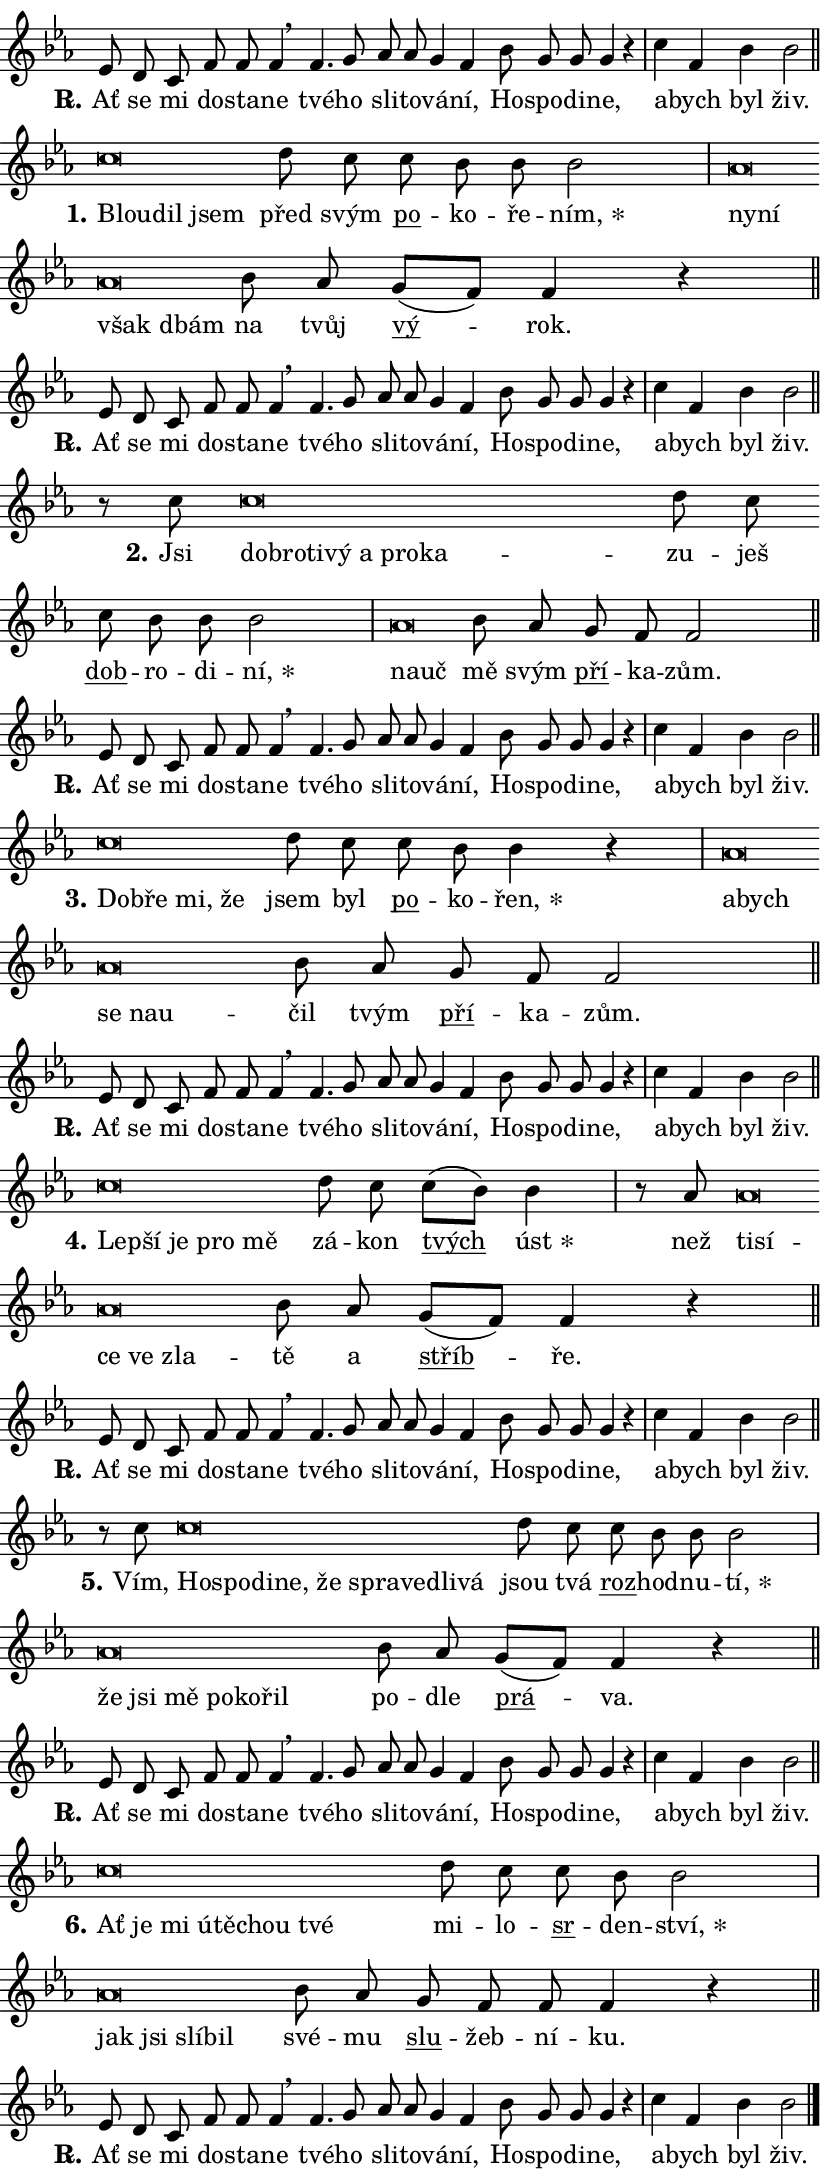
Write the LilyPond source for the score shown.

\version "2.24.0"
\header { tagline = "" }
\paper {
  indent = 0\cm
  top-margin = 0\cm
  right-margin = 0.13\cm % to fit lyric hyphens
  bottom-margin = 0\cm
  left-margin = 0\cm
  paper-width = 14\cm
  page-breaking = #ly:one-page-breaking
  system-system-spacing.basic-distance = #11
  score-system-spacing.basic-distance = #11
  ragged-last = ##f
}


%% Author: Thomas Morley
%% https://lists.gnu.org/archive/html/lilypond-user/2020-05/msg00002.html
#(define (line-position grob)
"Returns position of @var[grob} in current system:
   @code{'start}, if at first time-step
   @code{'end}, if at last time-step
   @code{'middle} otherwise
"
  (let* ((col (ly:item-get-column grob))
         (ln (ly:grob-object col 'left-neighbor))
         (rn (ly:grob-object col 'right-neighbor))
         (col-to-check-left (if (ly:grob? ln) ln col))
         (col-to-check-right (if (ly:grob? rn) rn col))
         (break-dir-left
           (and
             (ly:grob-property col-to-check-left 'non-musical #f)
             (ly:item-break-dir col-to-check-left)))
         (break-dir-right
           (and
             (ly:grob-property col-to-check-right 'non-musical #f)
             (ly:item-break-dir col-to-check-right))))
        (cond ((eqv? 1 break-dir-left) 'start)
              ((eqv? -1 break-dir-right) 'end)
              (else 'middle))))

#(define (tranparent-at-line-position vctor)
  (lambda (grob)
  "Relying on @code{line-position} select the relevant enry from @var{vctor}.
Used to determine transparency,"
    (case (line-position grob)
      ((end) (not (vector-ref vctor 0)))
      ((middle) (not (vector-ref vctor 1)))
      ((start) (not (vector-ref vctor 2))))))

noteHeadBreakVisibility =
#(define-music-function (break-visibility)(vector?)
"Makes @code{NoteHead}s transparent relying on @var{break-visibility}"
#{
  \override NoteHead.transparent =
    #(tranparent-at-line-position break-visibility)
#})

#(define delete-ledgers-for-transparent-note-heads
  (lambda (grob)
    "Reads whether a @code{NoteHead} is transparent.
If so this @code{NoteHead} is removed from @code{'note-heads} from
@var{grob}, which is supposed to be @code{LedgerLineSpanner}.
As a result ledgers are not printed for this @code{NoteHead}"
    (let* ((nhds-array (ly:grob-object grob 'note-heads))
           (nhds-list
             (if (ly:grob-array? nhds-array)
                 (ly:grob-array->list nhds-array)
                 '()))
           ;; Relies on the transparent-property being done before
           ;; Staff.LedgerLineSpanner.after-line-breaking is executed.
           ;; This is fragile ...
           (to-keep
             (remove
               (lambda (nhd)
                 (ly:grob-property nhd 'transparent #f))
               nhds-list)))
      ;; TODO find a better method to iterate over grob-arrays, similiar
      ;; to filter/remove etc for lists
      ;; For now rebuilt from scratch
      (set! (ly:grob-object grob 'note-heads)  '())
      (for-each
        (lambda (nhd)
          (ly:pointer-group-interface::add-grob grob 'note-heads nhd))
        to-keep))))

squashNotes = {
  \override NoteHead.X-extent = #'(-0.2 . 0.2)
  \override NoteHead.Y-extent = #'(-0.75 . 0)
  \override NoteHead.stencil =
    #(lambda (grob)
       (let ((pos (ly:grob-property grob 'staff-position)))
         (begin
           (if (< pos -7) (display "ERROR: Lower brevis then expected\n") (display ""))
           (if (<= pos -6) ly:text-interface::print ly:note-head::print))))
}
unSquashNotes = {
  \revert NoteHead.X-extent
  \revert NoteHead.Y-extent
  \revert NoteHead.stencil
}

hideNotes = \noteHeadBreakVisibility #begin-of-line-visible
unHideNotes = \noteHeadBreakVisibility #all-visible

% work-around for resetting accidentals
% https://lilypond.org/doc/v2.23/Documentation/notation/displaying-rhythms#unmetered-music
cadenzaMeasure = {
  \cadenzaOff
  \partial 1024 s1024
  \cadenzaOn
}

#(define-markup-command (accent layout props text) (markup?)
  "Underline accented syllable"
  (interpret-markup layout props
    #{\markup \override #'(offset . 4.3) \underline { #text }#}))

responsum = \markup \concat {
  "R" \hspace #-1.05 \path #0.1 #'((moveto 0 0.07) (lineto 0.9 0.8)) \hspace #0.05 "."
}

spaceSize = #0.6828661417322834 % exact space size for TeX Gyre Schola

\layout {
  \context {
    \Staff
    \remove "Time_signature_engraver"
    \override LedgerLineSpanner.after-line-breaking = #delete-ledgers-for-transparent-note-heads
  }
  \context {
    \Lyrics {
      \override LyricSpace.minimum-distance = \spaceSize
      \override LyricText.font-name = #"TeX Gyre Schola"
      \override LyricText.font-size = 1
      \override StanzaNumber.font-name = #"TeX Gyre Schola Bold"
      \override StanzaNumber.font-size = 1
    }
  }
  \context {
    \Score 
    \override NoteHead.text =
      #(lambda (grob) 
        (let ((pos (ly:grob-property grob 'staff-position)))
          #{\markup {
            \combine
              \halign #-0.55 \raise #(if (= pos -6) 0 0.5) \override #'(thickness . 2) \draw-line #'(3.2 . 0)
              \musicglyph "noteheads.sM1"
          }#}))
  }
}

% magnetic-lyrics.ily
%
%   written by
%     Jean Abou Samra <jean@abou-samra.fr>
%     Werner Lemberg <wl@gnu.org>
%
%   adapted by
%     Jiri Hon <jiri.hon@gmail.com>
%
% Version 2022-Apr-15

% https://www.mail-archive.com/lilypond-user@gnu.org/msg149350.html

#(define (Left_hyphen_pointer_engraver context)
   "Collect syllable-hyphen-syllable occurrences in lyrics and store
them in properties.  This engraver only looks to the left.  For
example, if the lyrics input is @code{foo -- bar}, it does the
following.

@itemize @bullet
@item
Set the @code{text} property of the @code{LyricHyphen} grob between
@q{foo} and @q{bar} to @code{foo}.

@item
Set the @code{left-hyphen} property of the @code{LyricText} grob with
text @q{foo} to the @code{LyricHyphen} grob between @q{foo} and
@q{bar}.
@end itemize

Use this auxiliary engraver in combination with the
@code{lyric-@/text::@/apply-@/magnetic-@/offset!} hook."
   (let ((hyphen #f)
         (text #f))
     (make-engraver
      (acknowledgers
       ((lyric-syllable-interface engraver grob source-engraver)
        (set! text grob)))
      (end-acknowledgers
       ((lyric-hyphen-interface engraver grob source-engraver)
        ;(when (not (grob::has-interface grob 'lyric-space-interface))
          (set! hyphen grob)));)
      ((stop-translation-timestep engraver)
       (when (and text hyphen)
         (ly:grob-set-object! text 'left-hyphen hyphen))
       (set! text #f)
       (set! hyphen #f)))))

#(define (lyric-text::apply-magnetic-offset! grob)
   "If the space between two syllables is less than the value in
property @code{LyricText@/.details@/.squash-threshold}, move the right
syllable to the left so that it gets concatenated with the left
syllable.

Use this function as a hook for
@code{LyricText@/.after-@/line-@/breaking} if the
@code{Left_@/hyphen_@/pointer_@/engraver} is active."
   (let ((hyphen (ly:grob-object grob 'left-hyphen #f)))
     (when hyphen
       (let ((left-text (ly:spanner-bound hyphen LEFT)))
         (when (grob::has-interface left-text 'lyric-syllable-interface)
           (let* ((common (ly:grob-common-refpoint grob left-text X))
                  (this-x-ext (ly:grob-extent grob common X))
                  (left-x-ext
                   (begin
                     ;; Trigger magnetism for left-text.
                     (ly:grob-property left-text 'after-line-breaking)
                     (ly:grob-extent left-text common X)))
                  ;; `delta` is the gap width between two syllables.
                  (delta (- (interval-start this-x-ext)
                            (interval-end left-x-ext)))
                  (details (ly:grob-property grob 'details))
                  (threshold (assoc-get 'squash-threshold details 0.2)))
             (when (< delta threshold)
               (let* (;; We have to manipulate the input text so that
                      ;; ligatures crossing syllable boundaries are not
                      ;; disabled.  For languages based on the Latin
                      ;; script this is essentially a beautification.
                      ;; However, for non-Western scripts it can be a
                      ;; necessity.
                      (lt (ly:grob-property left-text 'text))
                      (rt (ly:grob-property grob 'text))
                      (is-space (grob::has-interface hyphen 'lyric-space-interface))
                      (space (if is-space " " ""))
                      (extra-delta (if is-space spaceSize 0))
                      ;; Append new syllable.
                      (ltrt-space (if (and (string? lt) (string? rt))
                                (string-append lt space rt)
                                (make-concat-markup (list lt space rt))))
                      ;; Right-align `ltrt` to the right side.
                      (ltrt-space-markup (grob-interpret-markup
                               grob
                               (make-translate-markup
                                (cons (interval-length this-x-ext) 0)
                                (make-right-align-markup ltrt-space)))))
                 (begin
                   ;; Don't print `left-text`.
                   (ly:grob-set-property! left-text 'stencil #f)
                   ;; Set text and stencil (which holds all collected
                   ;; syllables so far) and shift it to the left.
                   (ly:grob-set-property! grob 'text ltrt-space)
                   (ly:grob-set-property! grob 'stencil ltrt-space-markup)
                   (ly:grob-translate-axis! grob (- (- delta extra-delta)) X))))))))))


#(define (lyric-hyphen::displace-bounds-first grob)
   ;; Make very sure this callback isn't triggered too early.
   (let ((left (ly:spanner-bound grob LEFT))
         (right (ly:spanner-bound grob RIGHT)))
     (ly:grob-property left 'after-line-breaking)
     (ly:grob-property right 'after-line-breaking)
     (ly:lyric-hyphen::print grob)))

squashThreshold = #0.4

\layout {
  \context {
    \Lyrics
    \consists #Left_hyphen_pointer_engraver
    \override LyricText.after-line-breaking =
      #lyric-text::apply-magnetic-offset!
    \override LyricHyphen.stencil = #lyric-hyphen::displace-bounds-first
    \override LyricText.details.squash-threshold = \squashThreshold
    \override LyricHyphen.minimum-distance = 0
    \override LyricHyphen.minimum-length = \squashThreshold
  }
}

squashText = \override LyricText.details.squash-threshold = 9999
unSquashText = \override LyricText.details.squash-threshold = \squashThreshold

leftText = \override LyricText.self-alignment-X = #LEFT
unLeftText = \revert LyricText.self-alignment-X

starOffset = #(lambda (grob) 
                (let ((x_offset (ly:self-alignment-interface::aligned-on-x-parent grob)))
                  (if (= x_offset 0) 0 (+ x_offset 1.2))))

star = #(define-music-function (syllable)(string?)
"Append star separator at the end of a syllable"
#{
  \once \override LyricText.X-offset = #starOffset
  \lyricmode { \markup {
    #syllable
    \override #'((font-name . "TeX Gyre Schola Bold")) \hspace #0.2 \lower #0.65 \larger "*"
  } }
#})

starAccent = #(define-music-function (syllable)(string?)
"Append star separator at the end of a syllable and make accent"
#{
  \once \override LyricText.X-offset = #starOffset
  \lyricmode { \markup {
    \accent #syllable
    \override #'((font-name . "TeX Gyre Schola Bold")) \hspace #0.2 \lower #0.65 \larger "*"
  } }
#})

breath = #(define-music-function (syllable)(string?)
"Append breathing indicator at the end of a syllable"
#{
  \lyricmode { \markup { #syllable "+" } }
#})

optionalBreath = #(define-music-function (syllable)(string?)
"Append optional breathing indicator at the end of a syllable"
#{
  \lyricmode { \markup { #syllable "(+)" } }
#})


\score {
    <<
        \new Voice = "melody" { \cadenzaOn \key es \major \relative { es'8 d c f f f4 \breathe \bar "" f4. g8 \bar "" as as \bar "" g4 f \bar "" bes8 g g g4 r \cadenzaMeasure \bar "|" c f, bes bes2 \cadenzaMeasure \bar "||" \break } }
        \new Lyrics \lyricsto "melody" { \lyricmode { \set stanza = \responsum
Ať se mi do -- sta -- ne tvé -- ho sli -- to -- vá -- ní, Ho -- spo -- di -- ne, a -- bych byl živ. } }
    >>
    \layout {}
}

\score {
    <<
        \new Voice = "melody" { \cadenzaOn \key es \major \relative { \squashNotes c''\breve*1/16 \hideNotes \breve*1/16 \breve*1/16 \bar "" \unHideNotes \unSquashNotes d8 c \bar "" c bes bes bes2 \cadenzaMeasure \bar "|" \squashNotes as\breve*1/16 \hideNotes \breve*1/16 \bar "" \breve*1/16 \breve*1/16 \bar "" \unHideNotes \unSquashNotes bes8 as \bar "" g[( f)] f4 r \cadenzaMeasure \bar "||" \break } }
        \new Lyrics \lyricsto "melody" { \lyricmode { \set stanza = "1."
\leftText Blou -- \squashText dil jsem \unLeftText \unSquashText před svým \markup \accent po -- ko -- ře -- \star ním, \leftText ny -- \squashText ní však dbám \unLeftText \unSquashText na tvůj \markup \accent vý -- rok. } }
    >>
    \layout {}
}

\score {
    <<
        \new Voice = "melody" { \cadenzaOn \key es \major \relative { es'8 d c f f f4 \breathe \bar "" f4. g8 \bar "" as as \bar "" g4 f \bar "" bes8 g g g4 r \cadenzaMeasure \bar "|" c f, bes bes2 \cadenzaMeasure \bar "||" \break } }
        \new Lyrics \lyricsto "melody" { \lyricmode { \set stanza = \responsum
Ať se mi do -- sta -- ne tvé -- ho sli -- to -- vá -- ní, Ho -- spo -- di -- ne, a -- bych byl živ. } }
    >>
    \layout {}
}

\score {
    <<
        \new Voice = "melody" { \cadenzaOn \key es \major \relative { r8 c''8 \squashNotes c\breve*1/16 \hideNotes \breve*1/16 \bar "" \breve*1/16 \bar "" \breve*1/16 \bar "" \breve*1/16 \bar "" \breve*1/16 \breve*1/16 \bar "" \unHideNotes \unSquashNotes d8 c \bar "" c bes bes bes2 \cadenzaMeasure \bar "|" \squashNotes as\breve*1/16 \hideNotes \breve*1/16 \bar "" \unHideNotes \unSquashNotes bes8 as \bar "" g f f2 \cadenzaMeasure \bar "||" \break } }
        \new Lyrics \lyricsto "melody" { \lyricmode { \set stanza = "2."
Jsi \leftText dob -- \squashText ro -- ti -- vý a pro -- ka -- \unLeftText \unSquashText zu -- ješ \markup \accent dob -- ro -- di -- \star ní, \leftText na -- \squashText uč \unLeftText \unSquashText mě svým \markup \accent pří -- ka -- zům. } }
    >>
    \layout {}
}

\score {
    <<
        \new Voice = "melody" { \cadenzaOn \key es \major \relative { es'8 d c f f f4 \breathe \bar "" f4. g8 \bar "" as as \bar "" g4 f \bar "" bes8 g g g4 r \cadenzaMeasure \bar "|" c f, bes bes2 \cadenzaMeasure \bar "||" \break } }
        \new Lyrics \lyricsto "melody" { \lyricmode { \set stanza = \responsum
Ať se mi do -- sta -- ne tvé -- ho sli -- to -- vá -- ní, Ho -- spo -- di -- ne, a -- bych byl živ. } }
    >>
    \layout {}
}

\score {
    <<
        \new Voice = "melody" { \cadenzaOn \key es \major \relative { \squashNotes c''\breve*1/16 \hideNotes \breve*1/16 \bar "" \breve*1/16 \breve*1/16 \bar "" \unHideNotes \unSquashNotes d8 c \bar "" c bes bes4 r \cadenzaMeasure \bar "|" \squashNotes as\breve*1/16 \hideNotes \breve*1/16 \bar "" \breve*1/16 \bar "" \breve*1/16 \breve*1/16 \bar "" \unHideNotes \unSquashNotes bes8 as \bar "" g f f2 \cadenzaMeasure \bar "||" \break } }
        \new Lyrics \lyricsto "melody" { \lyricmode { \set stanza = "3."
\leftText Dob -- \squashText ře mi, že \unLeftText \unSquashText jsem byl \markup \accent po -- ko -- \star řen, \leftText a -- \squashText bych se na -- u -- \unLeftText \unSquashText čil tvým \markup \accent pří -- ka -- zům. } }
    >>
    \layout {}
}

\score {
    <<
        \new Voice = "melody" { \cadenzaOn \key es \major \relative { es'8 d c f f f4 \breathe \bar "" f4. g8 \bar "" as as \bar "" g4 f \bar "" bes8 g g g4 r \cadenzaMeasure \bar "|" c f, bes bes2 \cadenzaMeasure \bar "||" \break } }
        \new Lyrics \lyricsto "melody" { \lyricmode { \set stanza = \responsum
Ať se mi do -- sta -- ne tvé -- ho sli -- to -- vá -- ní, Ho -- spo -- di -- ne, a -- bych byl živ. } }
    >>
    \layout {}
}

\score {
    <<
        \new Voice = "melody" { \cadenzaOn \key es \major \relative { \squashNotes c''\breve*1/16 \hideNotes \breve*1/16 \bar "" \breve*1/16 \bar "" \breve*1/16 \breve*1/16 \bar "" \unHideNotes \unSquashNotes d8 c \bar "" c[( bes)] bes4 \cadenzaMeasure \bar "|" r8 as8 \squashNotes as\breve*1/16 \hideNotes \breve*1/16 \bar "" \breve*1/16 \bar "" \breve*1/16 \breve*1/16 \bar "" \unHideNotes \unSquashNotes bes8 as \bar "" g[( f)] f4 r \cadenzaMeasure \bar "||" \break } }
        \new Lyrics \lyricsto "melody" { \lyricmode { \set stanza = "4."
\leftText Lep -- \squashText ší je pro mě \unLeftText \unSquashText zá -- kon \markup \accent tvých \star úst než \leftText ti -- \squashText sí -- ce ve zla -- \unLeftText \unSquashText tě a \markup \accent stříb -- ře. } }
    >>
    \layout {}
}

\score {
    <<
        \new Voice = "melody" { \cadenzaOn \key es \major \relative { es'8 d c f f f4 \breathe \bar "" f4. g8 \bar "" as as \bar "" g4 f \bar "" bes8 g g g4 r \cadenzaMeasure \bar "|" c f, bes bes2 \cadenzaMeasure \bar "||" \break } }
        \new Lyrics \lyricsto "melody" { \lyricmode { \set stanza = \responsum
Ať se mi do -- sta -- ne tvé -- ho sli -- to -- vá -- ní, Ho -- spo -- di -- ne, a -- bych byl živ. } }
    >>
    \layout {}
}

\score {
    <<
        \new Voice = "melody" { \cadenzaOn \key es \major \relative { r8 c''8 \squashNotes c\breve*1/16 \hideNotes \breve*1/16 \bar "" \breve*1/16 \bar "" \breve*1/16 \bar "" \breve*1/16 \bar "" \breve*1/16 \bar "" \breve*1/16 \bar "" \breve*1/16 \breve*1/16 \bar "" \unHideNotes \unSquashNotes d8 c \bar "" c bes bes bes2 \cadenzaMeasure \bar "|" \squashNotes as\breve*1/16 \hideNotes \breve*1/16 \bar "" \breve*1/16 \bar "" \breve*1/16 \bar "" \breve*1/16 \breve*1/16 \bar "" \unHideNotes \unSquashNotes bes8 as \bar "" g[( f)] f4 r \cadenzaMeasure \bar "||" \break } }
        \new Lyrics \lyricsto "melody" { \lyricmode { \set stanza = "5."
Vím, \leftText Ho -- \squashText spo -- di -- ne, že spra -- ve -- dli -- vá \unLeftText \unSquashText jsou tvá \markup \accent roz -- hod -- nu -- \star tí, \leftText že \squashText jsi mě po -- ko -- řil \unLeftText \unSquashText po -- dle \markup \accent prá -- va. } }
    >>
    \layout {}
}

\score {
    <<
        \new Voice = "melody" { \cadenzaOn \key es \major \relative { es'8 d c f f f4 \breathe \bar "" f4. g8 \bar "" as as \bar "" g4 f \bar "" bes8 g g g4 r \cadenzaMeasure \bar "|" c f, bes bes2 \cadenzaMeasure \bar "||" \break } }
        \new Lyrics \lyricsto "melody" { \lyricmode { \set stanza = \responsum
Ať se mi do -- sta -- ne tvé -- ho sli -- to -- vá -- ní, Ho -- spo -- di -- ne, a -- bych byl živ. } }
    >>
    \layout {}
}

\score {
    <<
        \new Voice = "melody" { \cadenzaOn \key es \major \relative { \squashNotes c''\breve*1/16 \hideNotes \breve*1/16 \bar "" \breve*1/16 \bar "" \breve*1/16 \bar "" \breve*1/16 \bar "" \breve*1/16 \breve*1/16 \bar "" \unHideNotes \unSquashNotes d8 c \bar "" c bes bes2 \cadenzaMeasure \bar "|" \squashNotes as\breve*1/16 \hideNotes \breve*1/16 \bar "" \breve*1/16 \breve*1/16 \bar "" \unHideNotes \unSquashNotes bes8 as \bar "" g f f f4 r \cadenzaMeasure \bar "||" \break } }
        \new Lyrics \lyricsto "melody" { \lyricmode { \set stanza = "6."
\leftText Ať \squashText je mi ú -- tě -- chou tvé \unLeftText \unSquashText mi -- lo -- \markup \accent sr -- den -- \star ství, \leftText jak \squashText jsi slí -- bil \unLeftText \unSquashText své -- mu \markup \accent slu -- žeb -- ní -- ku. } }
    >>
    \layout {}
}

\score {
    <<
        \new Voice = "melody" { \cadenzaOn \key es \major \relative { es'8 d c f f f4 \breathe \bar "" f4. g8 \bar "" as as \bar "" g4 f \bar "" bes8 g g g4 r \cadenzaMeasure \bar "|" c f, bes bes2 \cadenzaMeasure \bar "||" \break } \bar "|." }
        \new Lyrics \lyricsto "melody" { \lyricmode { \set stanza = \responsum
Ať se mi do -- sta -- ne tvé -- ho sli -- to -- vá -- ní, Ho -- spo -- di -- ne, a -- bych byl živ. } }
    >>
    \layout {}
}
